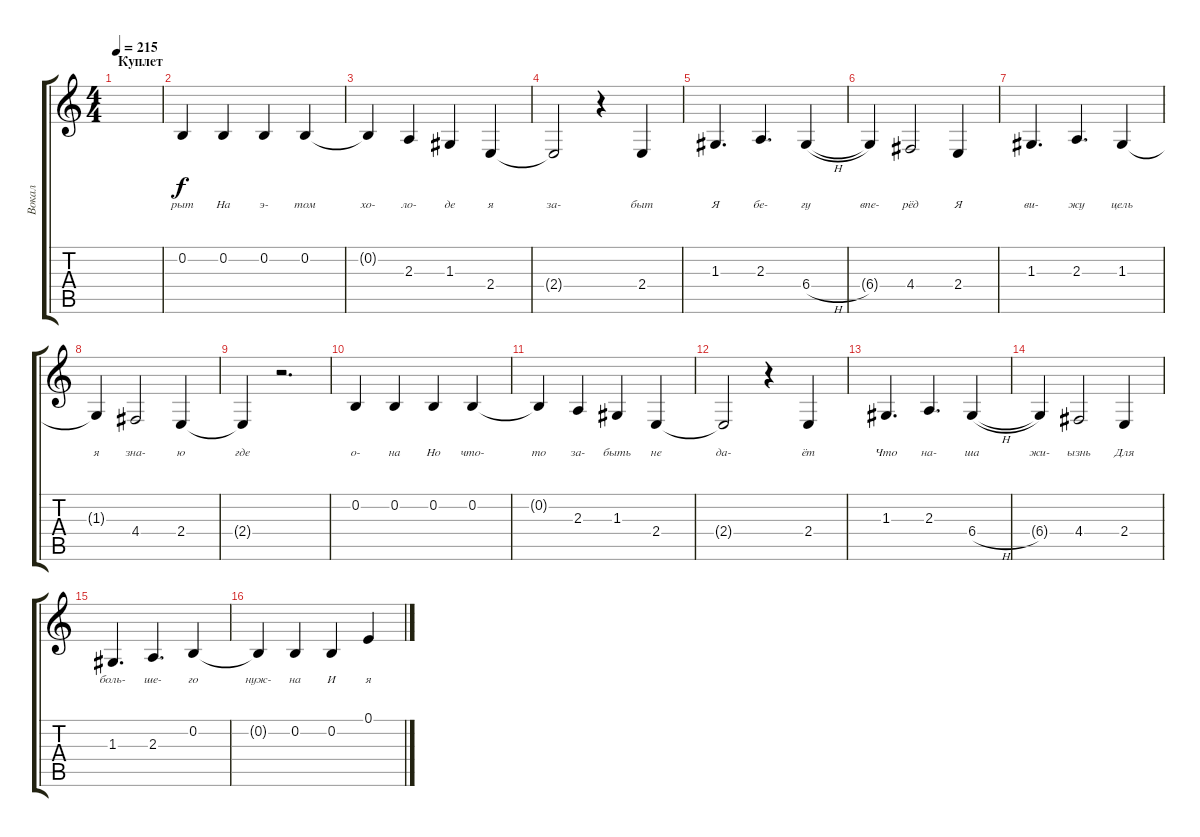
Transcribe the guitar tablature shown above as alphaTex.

\track ("Вокал" "Вокал") {instrument lead2sawtooth}
\staff {score tabs}
\tuning (E4 B3 G3 D3 A2 E2) {hide}
\ts (4 4)
\section ("" "Куплет")
\tempo 215
\clef g2
\ks c
|
0.2.4{lyrics (0 "рыт") lyrics (1 "") lyrics (2 "") lyrics (3 "") lyrics (4 "")} 0.2.4{lyrics (0 "На") lyrics (1 "") lyrics (2 "") lyrics (3 "") lyrics (4 "")} 0.2.4{lyrics (0 "э-") lyrics (1 "") lyrics (2 "") lyrics (3 "") lyrics (4 "")} 0.2.4{lyrics (0 "том") lyrics (1 "") lyrics (2 "") lyrics (3 "") lyrics (4 "")} |
0.2{t}.4{lyrics (0 "хо-") lyrics (1 "") lyrics (2 "") lyrics (3 "") lyrics (4 "")} 2.3.4{lyrics (0 "ло-") lyrics (1 "") lyrics (2 "") lyrics (3 "") lyrics (4 "")} 1.3.4{lyrics (0 "де") lyrics (1 "") lyrics (2 "") lyrics (3 "") lyrics (4 "")} 2.4.4{lyrics (0 "я") lyrics (1 "") lyrics (2 "") lyrics (3 "") lyrics (4 "")} |
2.4{t}.2{lyrics (0 "за-") lyrics (1 "") lyrics (2 "") lyrics (3 "") lyrics (4 "")} r.4 2.4.4{lyrics (0 "быт") lyrics (1 "") lyrics (2 "") lyrics (3 "") lyrics (4 "")} |
1.3.4{d lyrics (0 "Я") lyrics (1 "") lyrics (2 "") lyrics (3 "") lyrics (4 "")} 2.3.4{d lyrics (0 "бе-") lyrics (1 "") lyrics (2 "") lyrics (3 "") lyrics (4 "")} 6.4{h}.4{lyrics (0 "гу") lyrics (1 "") lyrics (2 "") lyrics (3 "") lyrics (4 "")} |
6.4{t}.4{lyrics (0 "впе-") lyrics (1 "") lyrics (2 "") lyrics (3 "") lyrics (4 "")} 4.4.2{lyrics (0 "рёд") lyrics (1 "") lyrics (2 "") lyrics (3 "") lyrics (4 "")} 2.4.4{lyrics (0 "Я") lyrics (1 "") lyrics (2 "") lyrics (3 "") lyrics (4 "")} |
1.3.4{d lyrics (0 "ви-") lyrics (1 "") lyrics (2 "") lyrics (3 "") lyrics (4 "")} 2.3.4{d lyrics (0 "жу") lyrics (1 "") lyrics (2 "") lyrics (3 "") lyrics (4 "")} 1.3.4{lyrics (0 "цель") lyrics (1 "") lyrics (2 "") lyrics (3 "") lyrics (4 "")} |
1.3{t}.4{lyrics (0 "я") lyrics (1 "") lyrics (2 "") lyrics (3 "") lyrics (4 "")} 4.4.2{lyrics (0 "зна-") lyrics (1 "") lyrics (2 "") lyrics (3 "") lyrics (4 "")} 2.4.4{lyrics (0 "ю") lyrics (1 "") lyrics (2 "") lyrics (3 "") lyrics (4 "")} |
2.4{t}.4{lyrics (0 "где") lyrics (1 "") lyrics (2 "") lyrics (3 "") lyrics (4 "")} r.2{d} |
0.2.4{lyrics (0 "о-") lyrics (1 "") lyrics (2 "") lyrics (3 "") lyrics (4 "")} 0.2.4{lyrics (0 "на") lyrics (1 "") lyrics (2 "") lyrics (3 "") lyrics (4 "")} 0.2.4{lyrics (0 "Но") lyrics (1 "") lyrics (2 "") lyrics (3 "") lyrics (4 "")} 0.2.4{lyrics (0 "что-") lyrics (1 "") lyrics (2 "") lyrics (3 "") lyrics (4 "")} |
0.2{t}.4{lyrics (0 "то") lyrics (1 "") lyrics (2 "") lyrics (3 "") lyrics (4 "")} 2.3.4{lyrics (0 "за-") lyrics (1 "") lyrics (2 "") lyrics (3 "") lyrics (4 "")} 1.3.4{lyrics (0 "быть") lyrics (1 "") lyrics (2 "") lyrics (3 "") lyrics (4 "")} 2.4.4{lyrics (0 "не") lyrics (1 "") lyrics (2 "") lyrics (3 "") lyrics (4 "")} |
2.4{t}.2{lyrics (0 "да-") lyrics (1 "") lyrics (2 "") lyrics (3 "") lyrics (4 "")} r.4 2.4.4{lyrics (0 "ёт") lyrics (1 "") lyrics (2 "") lyrics (3 "") lyrics (4 "")} |
1.3.4{d lyrics (0 "Что") lyrics (1 "") lyrics (2 "") lyrics (3 "") lyrics (4 "")} 2.3.4{d lyrics (0 "на-") lyrics (1 "") lyrics (2 "") lyrics (3 "") lyrics (4 "")} 6.4{h}.4{lyrics (0 "ша") lyrics (1 "") lyrics (2 "") lyrics (3 "") lyrics (4 "")} |
6.4{t}.4{lyrics (0 "жи-") lyrics (1 "") lyrics (2 "") lyrics (3 "") lyrics (4 "")} 4.4.2{lyrics (0 "ызнь") lyrics (1 "") lyrics (2 "") lyrics (3 "") lyrics (4 "")} 2.4.4{lyrics (0 "Для") lyrics (1 "") lyrics (2 "") lyrics (3 "") lyrics (4 "")} |
1.3.4{d lyrics (0 "боль-") lyrics (1 "") lyrics (2 "") lyrics (3 "") lyrics (4 "")} 2.3.4{d lyrics (0 "ше-") lyrics (1 "") lyrics (2 "") lyrics (3 "") lyrics (4 "")} 0.2.4{lyrics (0 "го") lyrics (1 "") lyrics (2 "") lyrics (3 "") lyrics (4 "")} |
0.2{t}.4{lyrics (0 "нуж-") lyrics (1 "") lyrics (2 "") lyrics (3 "") lyrics (4 "")} 0.2.4{lyrics (0 "на") lyrics (1 "") lyrics (2 "") lyrics (3 "") lyrics (4 "")} 0.2.4{lyrics (0 "И") lyrics (1 "") lyrics (2 "") lyrics (3 "") lyrics (4 "")} 0.1.4{lyrics (0 "я") lyrics (1 "") lyrics (2 "") lyrics (3 "") lyrics (4 "")}
